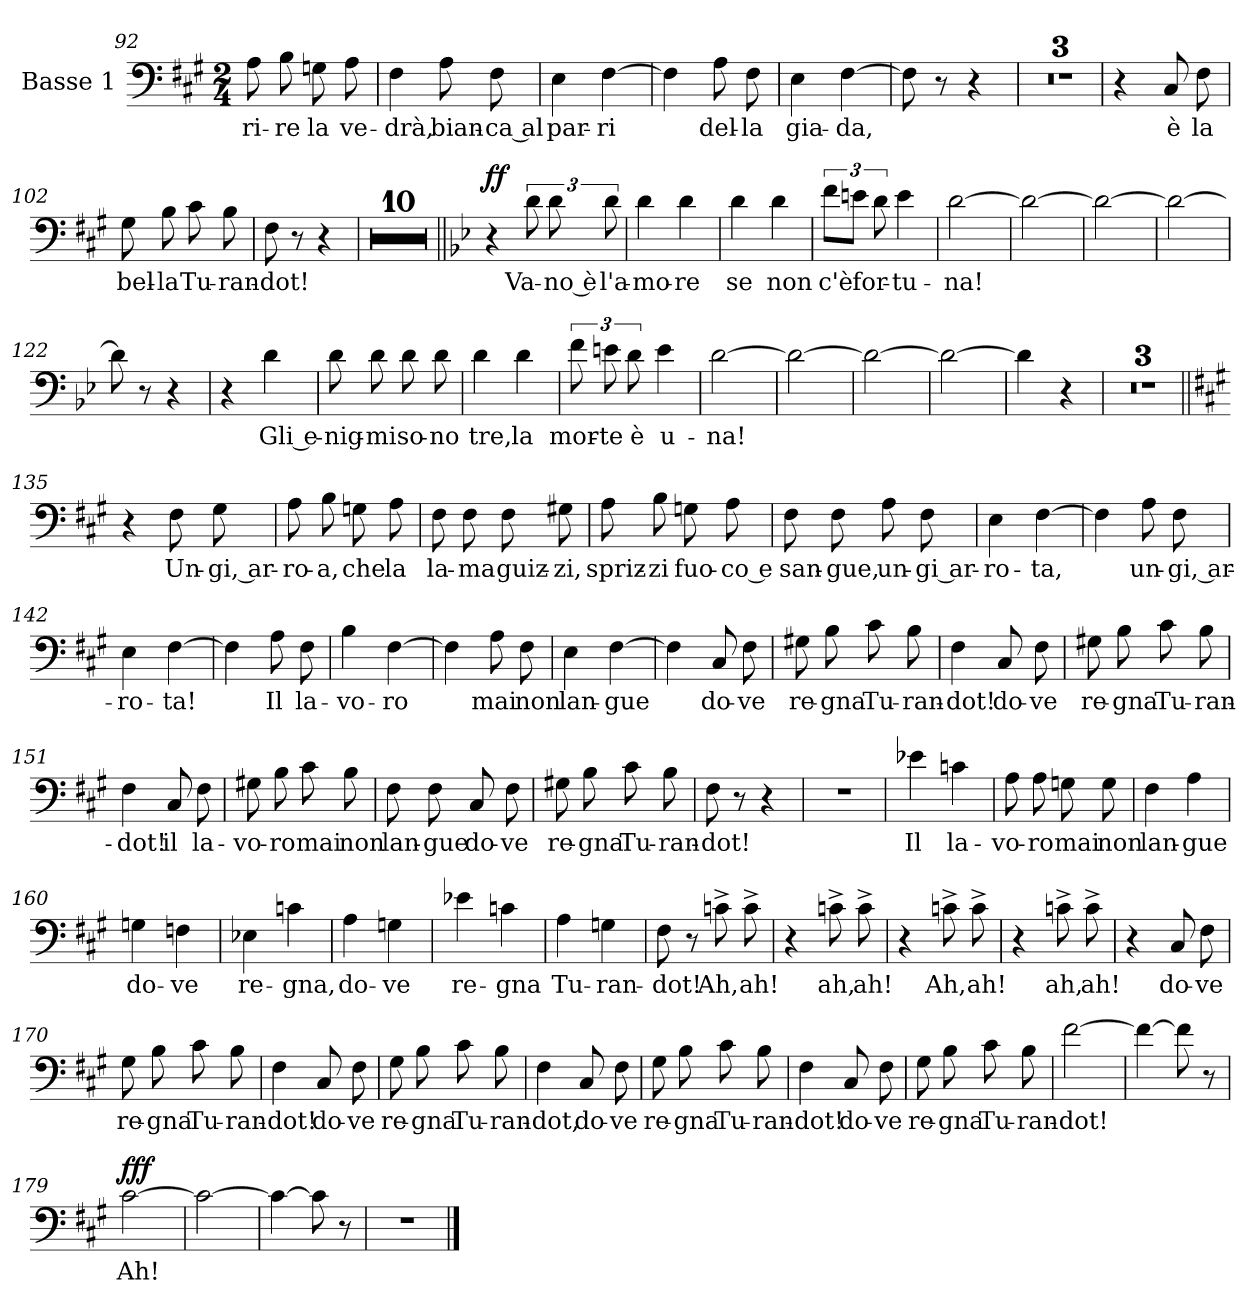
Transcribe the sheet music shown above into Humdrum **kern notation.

**kern	**text	**dynam
*part1	*part1	*part1
*staff1	*staff1	*staff1
*I"Basse 1	*	*
*I'B1	*	*
*clefF4	*	*
*k[f#c#g#]	*	*
*M2/4	*	*
=92	=92	=92
!	!LO:LY:b	!
8A\	-ri-	.
!	!LO:LY:b	!
8B\	-re	.
!	!LO:LY:b	!
8Gn\	la	.
!	!LO:LY:b	!
8A\	ve-	.
!!LO:PB:g=z
=93	=93	=93
!	!LO:LY:b	!
4F#\	-drà,	.
!	!LO:LY:b	!
8A\	bian-	.
!	!LO:LY:b	!
8F#\	-ca al	.
=94	=94	=94
!	!LO:LY:b	!
4E\	par-	.
!	!LO:LY:b	!
[4F#\	-ri	.
=95	=95	=95
4F#\]	.	.
!	!LO:LY:b	!
8A\	del-	.
!	!LO:LY:b	!
8F#\	-la	.
=96	=96	=96
!	!LO:LY:b	!
4E\	gia-	.
!	!LO:LY:b	!
[4F#\	-da,	.
=97	=97	=97
8F#\]	.	.
8r	.	.
4r	.	.
!!LO:PB:g=z
=98	=98	=98
2r	.	.
=99	=99	=99
2r	.	.
=100	=100	=100
2r	.	.
=101	=101	=101
4r	.	.
!	!LO:LY:b	!
8C#/	è	.
!	!LO:LY:b	!
8F#\	la	.
=102	=102	=102
!	!LO:LY:b	!
8G#\	bel-	.
!	!LO:LY:b	!
8B\	-la	.
!	!LO:LY:b	!
8c#\	Tu-	.
!	!LO:LY:b	!
8B\	-ran-	.
!!LO:PB:g=z
=103	=103	=103
!	!LO:LY:b	!
8F#\	-dot!	.
8r	.	.
4r	.	.
=104	=104	=104
2r	.	.
=105	=105	=105
2r	.	.
=106	=106	=106
2r	.	.
=107	=107	=107
2r	.	.
!!LO:PB:g=z
=108	=108	=108
2r	.	.
=109	=109	=109
2r	.	.
=110	=110	=110
2r	.	.
=111	=111	=111
2r	.	.
=112	=112	=112
2r	.	.
!!LO:PB:g=z
=113	=113	=113
2r	.	.
=114||	=114||	=114||
*k[b-e-]	*	*
!	!	!LO:DY:a
4r	.	ff
!	!LO:LY:b	!
12d\	Va-	.
!	!LO:LY:b	!
12d\	-no è	.
!	!LO:LY:b	!
12d\	l'a-	.
=115	=115	=115
!	!LO:LY:b	!
4d\	-mo-	.
!	!LO:LY:b	!
4d\	-re	.
=116	=116	=116
!	!LO:LY:b	!
4d\	se	.
!	!LO:LY:b	!
4d\	non	.
!!LO:PB:g=z
=117	=117	=117
!	!LO:LY:b	!
12f\L	c'è	.
12en\J	.	.
!	!LO:LY:b	!
12d\	for-	.
!	!LO:LY:b	!
4e\	-tu-	.
=118	=118	=118
!	!LO:LY:b	!
[2d\	na!	.
=119	=119	=119
2d\_	.	.
!!LO:PB:g=z
=120	=120	=120
2d\_	.	.
=121	=121	=121
2d\_	.	.
=122	=122	=122
8d\]	.	.
8r	.	.
4r	.	.
=123	=123	=123
4r	.	.
!	!LO:LY:b	!
4d\	Gli e-	.
!!LO:PB:g=z
=124	=124	=124
!	!LO:LY:b	!
8d\	-nig-	.
!	!LO:LY:b	!
8d\	-mi	.
!	!LO:LY:b	!
8d\	so-	.
!	!LO:LY:b	!
8d\	-no	.
=125	=125	=125
!	!LO:LY:b	!
4d\	tre,	.
!	!LO:LY:b	!
4d\	la	.
=126	=126	=126
!	!LO:LY:b	!
12f\	mor-	.
!	!LO:LY:b	!
12en\	-te	.
!	!LO:LY:b	!
12d\	è	.
!	!LO:LY:b	!
4e\	u-	.
=127	=127	=127
!	!LO:LY:b	!
[2d\	-na!	.
!!LO:PB:g=z
=128	=128	=128
2d\_	.	.
=129	=129	=129
2d\_	.	.
=130	=130	=130
2d\_	.	.
!!LO:PB:g=z
=131	=131	=131
4d\]	.	.
4r	.	.
=132	=132	=132
2r	.	.
=133	=133	=133
2r	.	.
=134	=134	=134
2r	.	.
!!LO:PB:g=z
=135||	=135||	=135||
*k[f#c#g#]	*	*
4r	.	.
!	!LO:LY:b	!
8F#\	Un-	.
!	!LO:LY:b	!
8G#\	-gi, ar-	.
=136	=136	=136
!	!LO:LY:b	!
8A\	-ro-	.
!	!LO:LY:b	!
8B\	-a,	.
!	!LO:LY:b	!
8Gn\	che	.
!	!LO:LY:b	!
8A\	la	.
=137	=137	=137
!	!LO:LY:b	!
8F#\	la-	.
!	!LO:LY:b	!
8F#\	-ma	.
!	!LO:LY:b	!
8F#\	guiz-	.
!	!LO:LY:b	!
8G#X\	-zi,	.
=138	=138	=138
!	!LO:LY:b	!
8A\	spriz-	.
!	!LO:LY:b	!
8B\	-zi	.
!	!LO:LY:b	!
8Gn\	fuo-	.
!	!LO:LY:b	!
8A\	-co e	.
!!LO:PB:g=z
=139	=139	=139
!	!LO:LY:b	!
8F#\	san-	.
!	!LO:LY:b	!
8F#\	-gue,	.
!	!LO:LY:b	!
8A\	un-	.
!	!LO:LY:b	!
8F#\	-gi ar-	.
=140	=140	=140
!	!LO:LY:b	!
4E\	-ro-	.
!	!LO:LY:b	!
[4F#\	-ta,	.
=141	=141	=141
4F#\]	.	.
!	!LO:LY:b	!
8A\	un-	.
!	!LO:LY:b	!
8F#\	-gi, ar-	.
=142	=142	=142
!	!LO:LY:b	!
4E\	-ro-	.
!	!LO:LY:b	!
[4F#\	-ta!	.
=143	=143	=143
4F#\]	.	.
!	!LO:LY:b	!
8A\	Il	.
!	!LO:LY:b	!
8F#\	la-	.
!!LO:PB:g=z
=144	=144	=144
!	!LO:LY:b	!
4B\	-vo-	.
!	!LO:LY:b	!
[4F#\	-ro	.
=145	=145	=145
4F#\]	.	.
!	!LO:LY:b	!
8A\	mai	.
!	!LO:LY:b	!
8F#\	non	.
=146	=146	=146
!	!LO:LY:b	!
4E\	lan-	.
!	!LO:LY:b	!
[4F#\	-gue	.
=147	=147	=147
4F#\]	.	.
!	!LO:LY:b	!
8C#/	do-	.
!	!LO:LY:b	!
8F#\	-ve	.
=148	=148	=148
!	!LO:LY:b	!
8G#X\	re-	.
!	!LO:LY:b	!
8B\	-gna	.
!	!LO:LY:b	!
8c#\	Tu-	.
!	!LO:LY:b	!
8B\	-ran-	.
!!LO:PB:g=z
=149	=149	=149
!	!LO:LY:b	!
4F#\	-dot!	.
!	!LO:LY:b	!
8C#/	do-	.
!	!LO:LY:b	!
8F#\	-ve	.
=150	=150	=150
!	!LO:LY:b	!
8G#X\	re-	.
!	!LO:LY:b	!
8B\	-gna	.
!	!LO:LY:b	!
8c#\	Tu-	.
!	!LO:LY:b	!
8B\	-ran-	.
=151	=151	=151
!	!LO:LY:b	!
4F#\	-dot!	.
!	!LO:LY:b	!
8C#/	il	.
!	!LO:LY:b	!
8F#\	la-	.
=152	=152	=152
!	!LO:LY:b	!
8G#X\	-vo-	.
!	!LO:LY:b	!
8B\	-ro	.
!	!LO:LY:b	!
8c#\	mai	.
!	!LO:LY:b	!
8B\	non	.
=153	=153	=153
!	!LO:LY:b	!
8F#\	lan-	.
!	!LO:LY:b	!
8F#\	-gue	.
!	!LO:LY:b	!
8C#/	do-	.
!	!LO:LY:b	!
8F#\	-ve	.
!!LO:PB:g=z
=154	=154	=154
!	!LO:LY:b	!
8G#X\	re-	.
!	!LO:LY:b	!
8B\	-gna	.
!	!LO:LY:b	!
8c#\	Tu-	.
!	!LO:LY:b	!
8B\	-ran-	.
=155	=155	=155
!	!LO:LY:b	!
8F#\	-dot!	.
8r	.	.
4r	.	.
=156	=156	=156
2r	.	.
=157	=157	=157
!	!LO:LY:b	!
4e-X\	Il	.
!	!LO:LY:b	!
4cn\	la-	.
!!LO:PB:g=z
=158	=158	=158
!	!LO:LY:b	!
8A\	-vo-	.
!	!LO:LY:b	!
8A\	-ro	.
!	!LO:LY:b	!
8Gn\	mai	.
!	!LO:LY:b	!
8G\	non	.
=159	=159	=159
!	!LO:LY:b	!
4F#\	lan-	.
!	!LO:LY:b	!
4A\	-gue	.
=160	=160	=160
!	!LO:LY:b	!
4Gn\	do-	.
!	!LO:LY:b	!
4Fn\	-ve	.
=161	=161	=161
!	!LO:LY:b	!
4E-X\	re-	.
!	!LO:LY:b	!
4cn\	-gna,	.
!!LO:PB:g=z
=162	=162	=162
!	!LO:LY:b	!
4A\	do-	.
!	!LO:LY:b	!
4Gn\	-ve	.
=163	=163	=163
!	!LO:LY:b	!
4e-X\	re-	.
!	!LO:LY:b	!
4cn\	-gna	.
=164	=164	=164
!	!LO:LY:b	!
4A\	Tu-	.
!	!LO:LY:b	!
4Gn\	-ran-	.
!!LO:PB:g=z
=165	=165	=165
!	!LO:LY:b	!
8F#\	-dot!	.
8r	.	.
!	!LO:LY:b	!
8cn^\	Ah,	.
!	!LO:LY:b	!
8c^\	ah!	.
=166	=166	=166
4r	.	.
!	!LO:LY:b	!
8cn^\	ah,	.
!	!LO:LY:b	!
8c^\	ah!	.
!!LO:PB:g=z
=167	=167	=167
4r	.	.
!	!LO:LY:b	!
8cn^\	Ah,	.
!	!LO:LY:b	!
8c^\	ah!	.
=168	=168	=168
4r	.	.
!	!LO:LY:b	!
8cn^\	ah,	.
!	!LO:LY:b	!
8c^\	ah!	.
=169	=169	=169
4r	.	.
!	!LO:LY:b	!
8C#/	do-	.
!	!LO:LY:b	!
8F#\	-ve	.
!!LO:PB:g=z
=170	=170	=170
!	!LO:LY:b	!
8G#\	re-	.
!	!LO:LY:b	!
8B\	-gna	.
!	!LO:LY:b	!
8c#\	Tu-	.
!	!LO:LY:b	!
8B\	-ran-	.
=171	=171	=171
!	!LO:LY:b	!
4F#\	-dot!	.
!	!LO:LY:b	!
8C#/	do-	.
!	!LO:LY:b	!
8F#\	-ve	.
=172	=172	=172
!	!LO:LY:b	!
8G#\	re-	.
!	!LO:LY:b	!
8B\	-gna	.
!	!LO:LY:b	!
8c#\	Tu-	.
!	!LO:LY:b	!
8B\	-ran-	.
=173	=173	=173
!	!LO:LY:b	!
4F#\	-dot,	.
!	!LO:LY:b	!
8C#/	do-	.
!	!LO:LY:b	!
8F#\	-ve	.
=174	=174	=174
!	!LO:LY:b	!
8G#\	re-	.
!	!LO:LY:b	!
8B\	-gna	.
!	!LO:LY:b	!
8c#\	Tu-	.
!	!LO:LY:b	!
8B\	-ran-	.
!!LO:PB:g=z
=175	=175	=175
!	!LO:LY:b	!
4F#\	-dot!	.
!	!LO:LY:b	!
8C#/	do-	.
!	!LO:LY:b	!
8F#\	-ve	.
=176	=176	=176
!	!LO:LY:b	!
8G#\	re-	.
!	!LO:LY:b	!
8B\	-gna	.
!	!LO:LY:b	!
8c#\	Tu-	.
!	!LO:LY:b	!
8B\	-ran-	.
=177	=177	=177
!	!LO:LY:b	!
[2f#\	-dot!	.
=178	=178	=178
4f#\_	.	.
8f#\]	.	.
8r	.	.
=179	=179	=179
!	!LO:LY:b	!LO:DY:a
[2c#\	Ah!	fff
=180	=180	=180
2c#\_	.	.
!!LO:PB:g=z
=181	=181	=181
4c#\_	.	.
8c#\]	.	.
8r	.	.
=182	=182	=182
2r	.	.
==	==	==
*-	*-	*-
